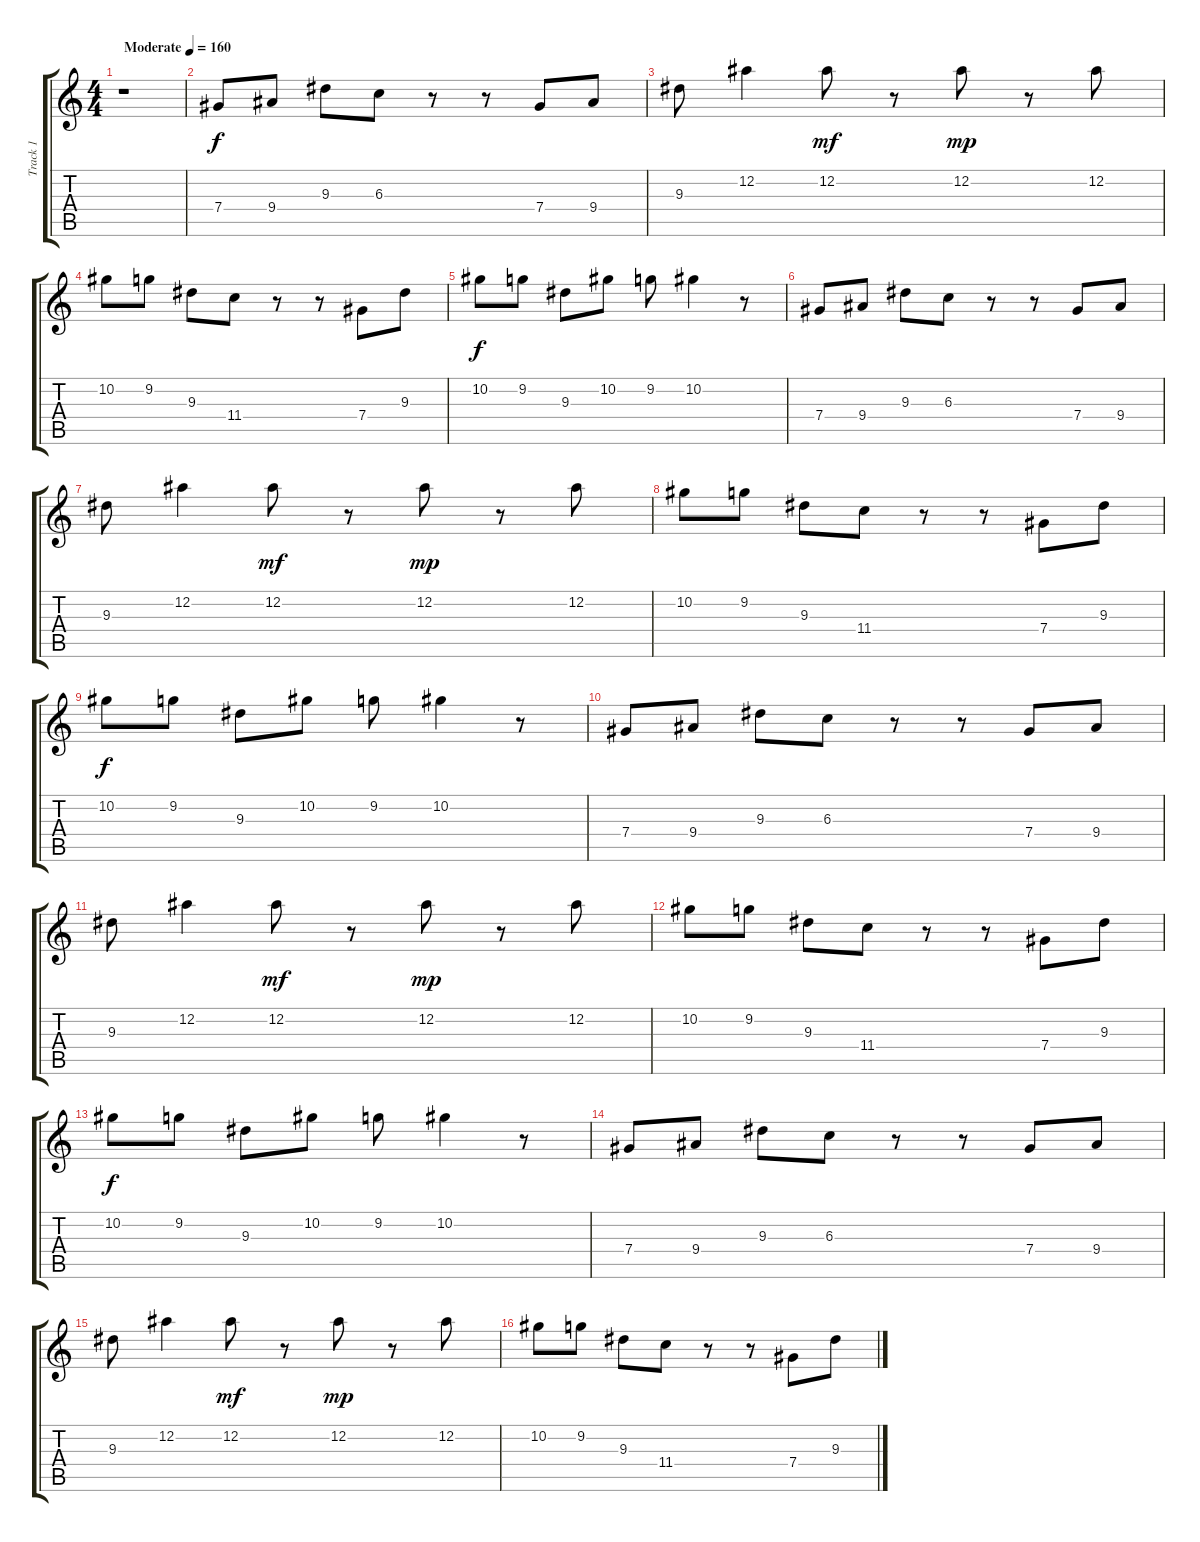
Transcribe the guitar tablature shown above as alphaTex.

\track ("Track 1" "Track 1") {instrument acousticguitarsteel}
\staff {score tabs}
\tuning (Eb4 Bb3 Gb3 Db3 Ab2 Db2) {hide}
\ts (4 4)
\tempo (160 "Moderate")
\clef g2
\ks c
r.1{dy f instrument acousticguitarsteel} |
7.4.8 9.4.8 9.3.8 6.3.8 r.8 r.8 7.4.8 9.4.8 |
9.3.8 12.2.4 12.2.8{dy mf} r.8 12.2.8{dy mp} r.8 12.2.8 |
10.2.8 9.2.8 9.3.8 11.4.8 r.8 r.8 7.4.8 9.3.8 |
10.2.8{dy f} 9.2.8 9.3.8 10.2.8 9.2.8 10.2.4 r.8 |
7.4.8 9.4.8 9.3.8 6.3.8 r.8 r.8 7.4.8 9.4.8 |
9.3.8 12.2.4 12.2.8{dy mf} r.8 12.2.8{dy mp} r.8 12.2.8 |
10.2.8 9.2.8 9.3.8 11.4.8 r.8 r.8 7.4.8 9.3.8 |
10.2.8{dy f} 9.2.8 9.3.8 10.2.8 9.2.8 10.2.4 r.8 |
7.4.8 9.4.8 9.3.8 6.3.8 r.8 r.8 7.4.8 9.4.8 |
9.3.8 12.2.4 12.2.8{dy mf} r.8 12.2.8{dy mp} r.8 12.2.8 |
10.2.8 9.2.8 9.3.8 11.4.8 r.8 r.8 7.4.8 9.3.8 |
10.2.8{dy f} 9.2.8 9.3.8 10.2.8 9.2.8 10.2.4 r.8 |
7.4.8 9.4.8 9.3.8 6.3.8 r.8 r.8 7.4.8 9.4.8 |
9.3.8 12.2.4 12.2.8{dy mf} r.8 12.2.8{dy mp} r.8 12.2.8 |
10.2.8 9.2.8 9.3.8 11.4.8 r.8 r.8 7.4.8 9.3.8
